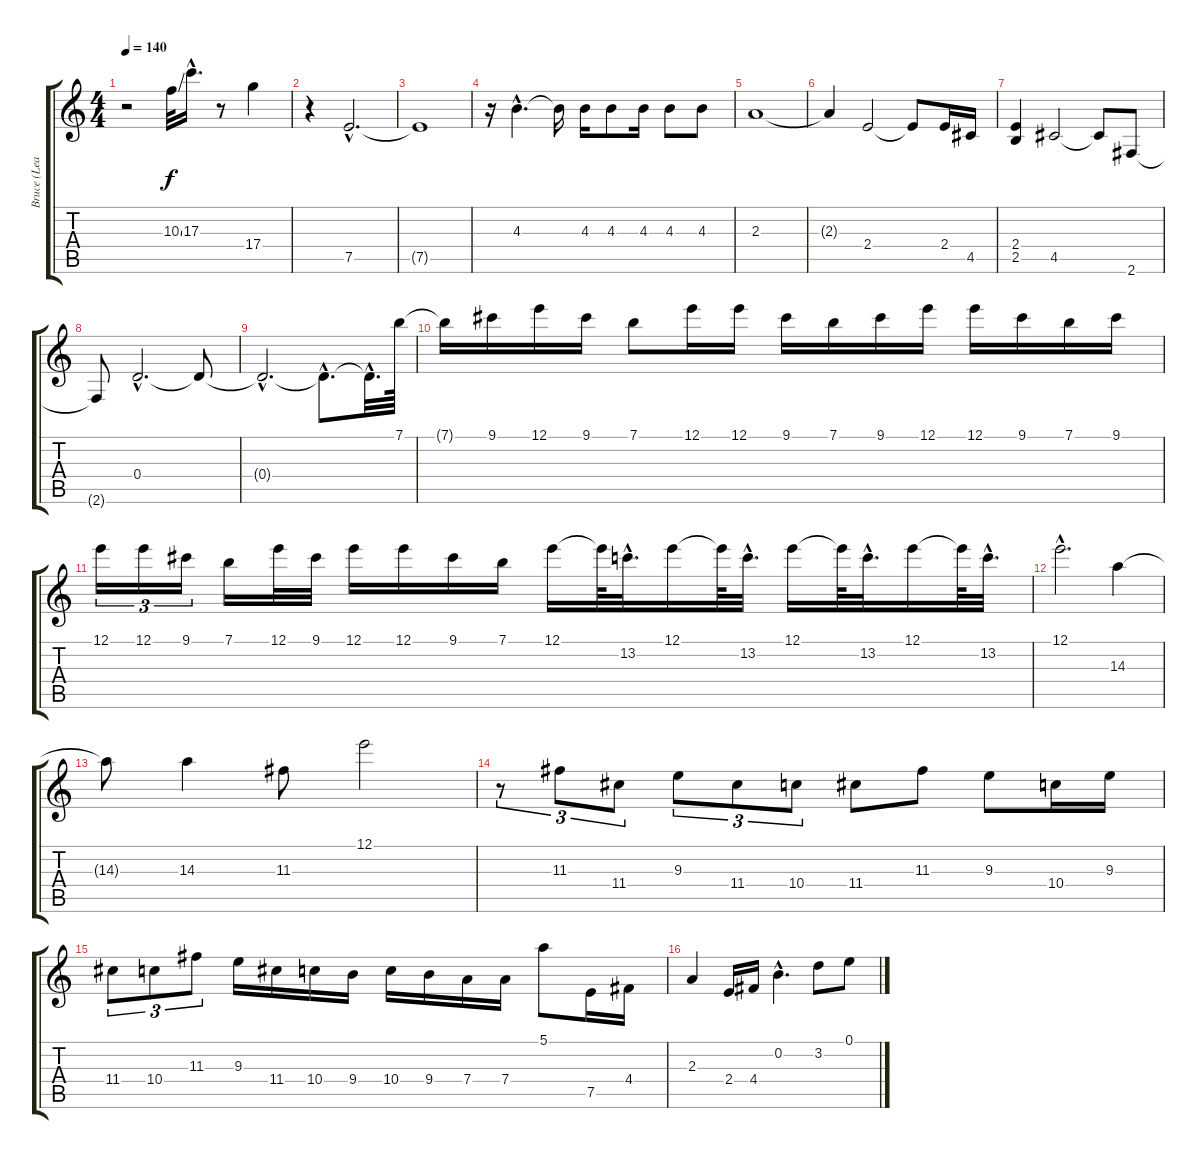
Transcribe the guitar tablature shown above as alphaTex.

\track ("Bruce (Lead)" "Bruce (Lea") {instrument distortionguitar}
\staff {score tabs}
\tuning (E4 B3 G3 D3 A2 E2) {hide}
\ts (4 4)
\tempo 140
\clef g2
\ks c
r.2{dy f} 10.3{ss}.32 17.3{hac}.16{d} r.8 17.4.4 |
r.4 7.5{hac}.2{d} |
7.5{t}.1 |
r.16 4.3{hac}.4{d} 4.3{t}.16 4.3.16 4.3.8 4.3.16 4.3.8 4.3.8 |
2.3.1 |
2.3{t}.4 2.4.2 2.4{t}.8 2.4.16 4.5.16 |
(2.4 2.5).4 4.5.2 4.5{t}.8 2.6.8 |
2.6{t}.8 0.4{hac}.2{d} 0.4{t}.8 |
0.4{hac t}.2{d} 0.4{hac t}.8{d} 0.4{hac t}.32{d} 7.1.64 |
7.1{t}.16 9.1.16 12.1.16 9.1.16 7.1.8 12.1.16 12.1.16 9.1.16 7.1.16 9.1.16 12.1.16 12.1.16 9.1.16 7.1.16 9.1.16 |
12.1.16{tu (3 2)} 12.1.16{tu (3 2)} 9.1.16{tu (3 2)} 7.1.16 12.1.32 9.1.32 12.1.16 12.1.16 9.1.16 7.1.16 12.1.16 12.1{t}.64 13.2{hac}.32{d} 12.1.16 12.1{t}.64 13.2{hac}.32{d} 12.1.16 12.1{t}.64 13.2{hac}.32{d} 12.1.16 12.1{t}.64 13.2{hac}.32{d} |
12.1{hac}.2{d} 14.3.4 |
14.3{t}.8 14.3.4 11.3.8 12.1.2 |
r.8{tu (3 2)} 11.3.8{tu (3 2)} 11.4.8{tu (3 2)} 9.3.8{tu (3 2)} 11.4.8{tu (3 2)} 10.4.8{tu (3 2)} 11.4.8 11.3.8 9.3.8 10.4.16 9.3.16 |
11.4.8{tu (3 2)} 10.4.8{tu (3 2)} 11.3.8{tu (3 2)} 9.3.16 11.4.16 10.4.16 9.4.16 10.4.16 9.4.16 7.4.16 7.4.16 5.1.8 7.5.16 4.4.16 |
2.3.4 2.4.16 4.4.16 0.2{hac}.4{d} 3.2.8 0.1.8
